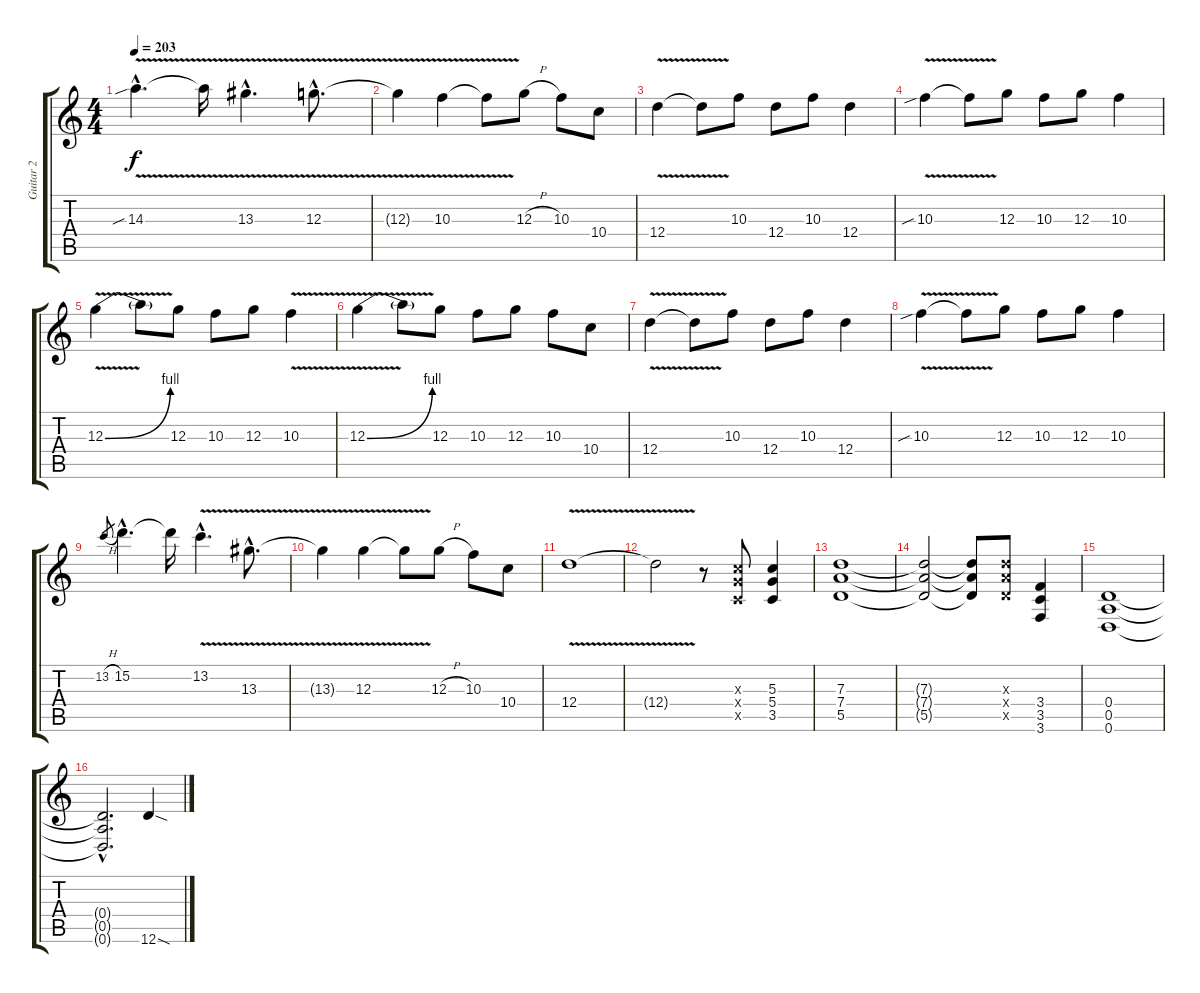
\track ("Guitar 2" "Guitar 2") {instrument overdrivenguitar}
\staff {score tabs}
\tuning (E4 B3 G3 D3 A2 D2) {hide}
\ts (4 4)
\tempo 203
\clef g2
\ks c
14.3{v sib hac}.4{d dy f} 14.3{t}.16 13.3{v hac}.4{d} 12.3{v hac}.8{d} |
12.3{t}.4 10.3{v}.4 10.3{t}.8 12.3{h}.8 10.3.8 10.4.8 |
12.4{v}.4 12.4{t}.8 10.3.8 12.4.8 10.3.8 12.4.4 |
10.3{v sib}.4 10.3{t}.8 12.3.8 10.3.8 12.3.8 10.3.4 |
12.3{be (bend 0 0 60 4) v}.4 12.3{t}.8 12.3.8 10.3.8 12.3.8 10.3{v}.4 |
12.3{be (bend 0 0 60 4) v}.4 12.3{t}.8 12.3.8 10.3.8 12.3.8 10.3.8 10.4.8 |
12.4{v}.4 12.4{t}.8 10.3.8 12.4.8 10.3.8 12.4.4 |
10.3{v sib}.4 10.3{t}.8 12.3.8 10.3.8 12.3.8 10.3.4 |
13.2{h}.8{gr} 15.2{hac}.4{d} 15.2{t}.16 13.2{v hac}.4{d} 13.3{v hac}.8{d} |
13.3{t}.4 12.3{v}.4 12.3{t}.8 12.3{h}.8 10.3.8 10.4.8 |
12.4{v}.1 |
12.4{t}.2 r.8 (5.3{x} 5.4{x} 3.5{x}).8 (5.3 5.4 3.5).4 |
(7.3 7.4 5.5).1 |
(7.3{t} 7.4{t} 5.5{t}).2 (7.3{t} 7.4{t} 5.5{t}).8 (7.3{x} 7.4{x} 5.5{x}).8 (3.4 3.5 3.6).4 |
(0.4 0.5 0.6).1 |
(0.4{hac t} 0.5{hac t} 0.6{hac t}).2{d} 12.6{sod}.4
